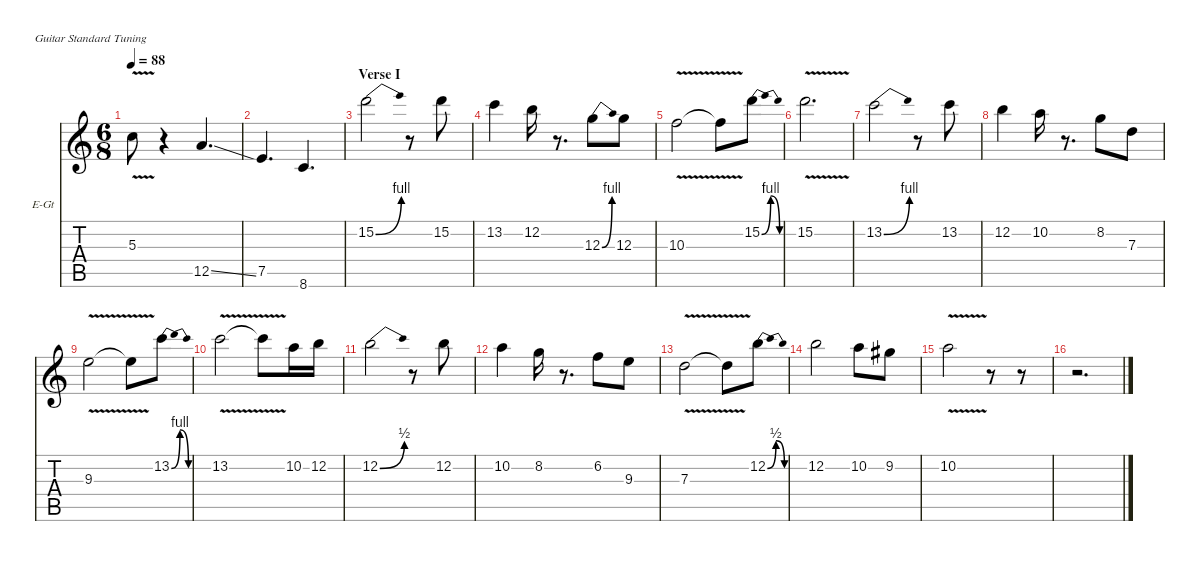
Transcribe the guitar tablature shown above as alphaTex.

\hideDynamics
\bracketExtendMode nobrackets
\firstSystemTrackNameOrientation horizontal
\otherSystemsTrackNameOrientation horizontal
\track ("Solo Gtr            " "E-Gt") {mute instrument distortionguitar}
\staff {score tabs}
\tuning (E4 B3 G3 D3 A2 E2)
\ts (6 8)
\tempo 88
\clef g2
\ks c
5.3{v}.8{dy fff beam Down} r.4{beam Down} 12.5{ss}.4{d dy f beam Up} |
7.5.4{d beam Up} 8.6.4{d beam Up} |
\section ("" "Verse I")
15.2{be (bend 0 0 60 4)}.2{dy fff beam Down} r.8{beam Down} 15.2.8{beam Down} |
13.2.4{beam Down} 12.2.16{beam Down} r.8{d beam Down} 12.3{be (bend 0 0 60 4)}.8{beam Down} 12.3.8{beam Down} |
10.3{v}.2{beam Down} 10.3{v t}.8{dy f beam Down} 15.2{be (bendrelease 0 0 30 4 30 4 60 0)}.8{beam Down} |
15.2{v}.2{d beam Down} |
13.2{be (bend 0 0 60 4)}.2{dy fff beam Down} r.8{beam Down} 13.2.8{dy f beam Down} |
12.2.4{beam Down} 10.2.16{beam Down} r.8{d beam Down} 8.2.8{beam Down} 7.3.8{beam Down} |
9.3{v}.2{dy fff beam Down} 9.3{v t}.8{dy f beam Down} 13.2{be (bendrelease 0 0 30 4 30 4 60 0)}.8{dy fff beam Down} |
13.2{v}.2{beam Down} 13.2{v t}.8{dy f beam Down} 10.2.16{dy fff beam Down} 12.2.16{dy f beam Down} |
12.2{be (bend 0 0 60 2)}.2{dy fff beam Down} r.8{beam Down} 12.2.8{dy f beam Down} |
10.2.4{beam Down} 8.2.16{beam Down} r.8{d beam Down} 6.2.8{beam Down} 9.3.8{beam Down} |
7.3{v}.2{dy fff beam Down} 7.3{v t}.8{dy f beam Down} 12.2{be (bendrelease 0 0 30 2 30 2 60 0)}.8{dy fff beam Down} |
12.2.2{dy ff beam Down} 10.2.8{beam Down} 9.2{acc #}.8{dy f beam Down} |
10.2{v}.2{beam Down} r.8{beam Down} r.8{beam Down} |
r.2{d beam Down}
